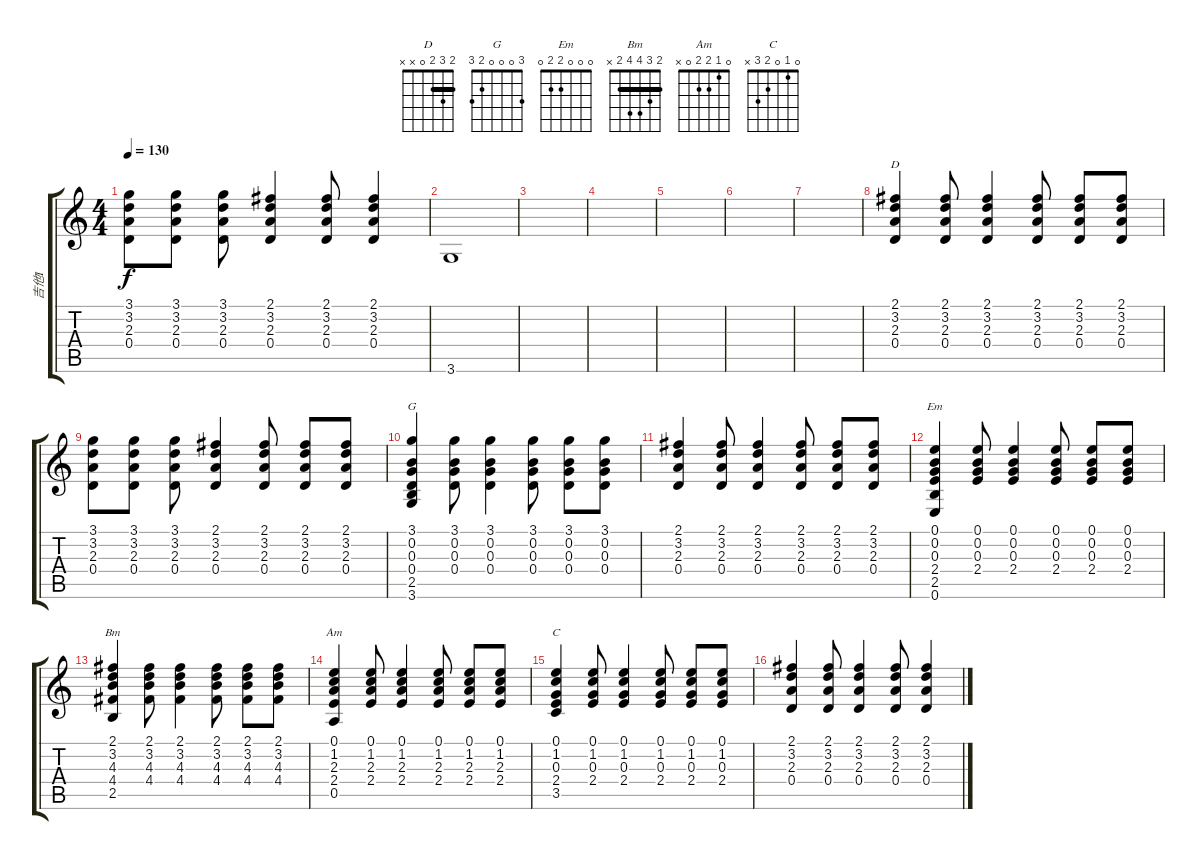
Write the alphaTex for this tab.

\track ("吉他I" "吉他I") {instrument acousticguitarnylon}
\staff {score tabs}
\tuning (E4 B3 G3 D3 A2 E2) {hide}
\chord ("D" 2 3 2 0 x x) {barre 2}
\chord ("G" 3 0 0 0 2 3)
\chord ("Em" 0 0 0 2 2 0)
\chord ("Bm" 2 3 4 4 2 x) {barre 2}
\chord ("Am" 0 1 2 2 0 x)
\chord ("C" 0 1 0 2 3 x)
\ts (4 4)
\tempo 130
\clef g2
\ks c
(3.1 3.2 2.3 0.4).8{dy f} (3.1 3.2 2.3 0.4).8 (3.1 3.2 2.3 0.4).8 (2.1 3.2 2.3 0.4).4 (2.1 3.2 2.3 0.4).8 (2.1 3.2 2.3 0.4).4 |
3.6.1 |
|
|
|
|
|
(2.1 3.2 2.3 0.4).4{ch "D"} (2.1 3.2 2.3 0.4).8 (2.1 3.2 2.3 0.4).4 (2.1 3.2 2.3 0.4).8 (2.1 3.2 2.3 0.4).8 (2.1 3.2 2.3 0.4).8 |
(3.1 3.2 2.3 0.4).8 (3.1 3.2 2.3 0.4).8 (3.1 3.2 2.3 0.4).8 (2.1 3.2 2.3 0.4).4 (2.1 3.2 2.3 0.4).8 (2.1 3.2 2.3 0.4).8 (2.1 3.2 2.3 0.4).8 |
(3.1 0.2 0.3 0.4 2.5 3.6).4{ch "G"} (3.1 0.2 0.3 0.4).8 (3.1 0.2 0.3 0.4).4 (3.1 0.2 0.3 0.4).8 (3.1 0.2 0.3 0.4).8 (3.1 0.2 0.3 0.4).8 |
(2.1 3.2 2.3 0.4).4 (2.1 3.2 2.3 0.4).8 (2.1 3.2 2.3 0.4).4 (2.1 3.2 2.3 0.4).8 (2.1 3.2 2.3 0.4).8 (2.1 3.2 2.3 0.4).8 |
(0.1 0.2 0.3 2.4 2.5 0.6).4{ch "Em"} (0.1 0.2 0.3 2.4).8 (0.1 0.2 0.3 2.4).4 (0.1 0.2 0.3 2.4).8 (0.1 0.2 0.3 2.4).8 (0.1 0.2 0.3 2.4).8 |
(2.1 3.2 4.3 4.4 2.5).4{ch "Bm"} (2.1 3.2 4.3 4.4).8 (2.1 3.2 4.3 4.4).4 (2.1 3.2 4.3 4.4).8 (2.1 3.2 4.3 4.4).8 (2.1 3.2 4.3 4.4).8 |
(0.1 1.2 2.3 2.4 0.5).4{ch "Am"} (0.1 1.2 2.3 2.4).8 (0.1 1.2 2.3 2.4).4 (0.1 1.2 2.3 2.4).8 (0.1 1.2 2.3 2.4).8 (0.1 1.2 2.3 2.4).8 |
(0.1 1.2 0.3 2.4 3.5).4{ch "C"} (0.1 1.2 0.3 2.4).8 (0.1 1.2 0.3 2.4).4 (0.1 1.2 0.3 2.4).8 (0.1 1.2 0.3 2.4).8 (0.1 1.2 0.3 2.4).8 |
(2.1 3.2 2.3 0.4).4 (2.1 3.2 2.3 0.4).8 (2.1 3.2 2.3 0.4).4 (2.1 3.2 2.3 0.4).8 (2.1 3.2 2.3 0.4).4
